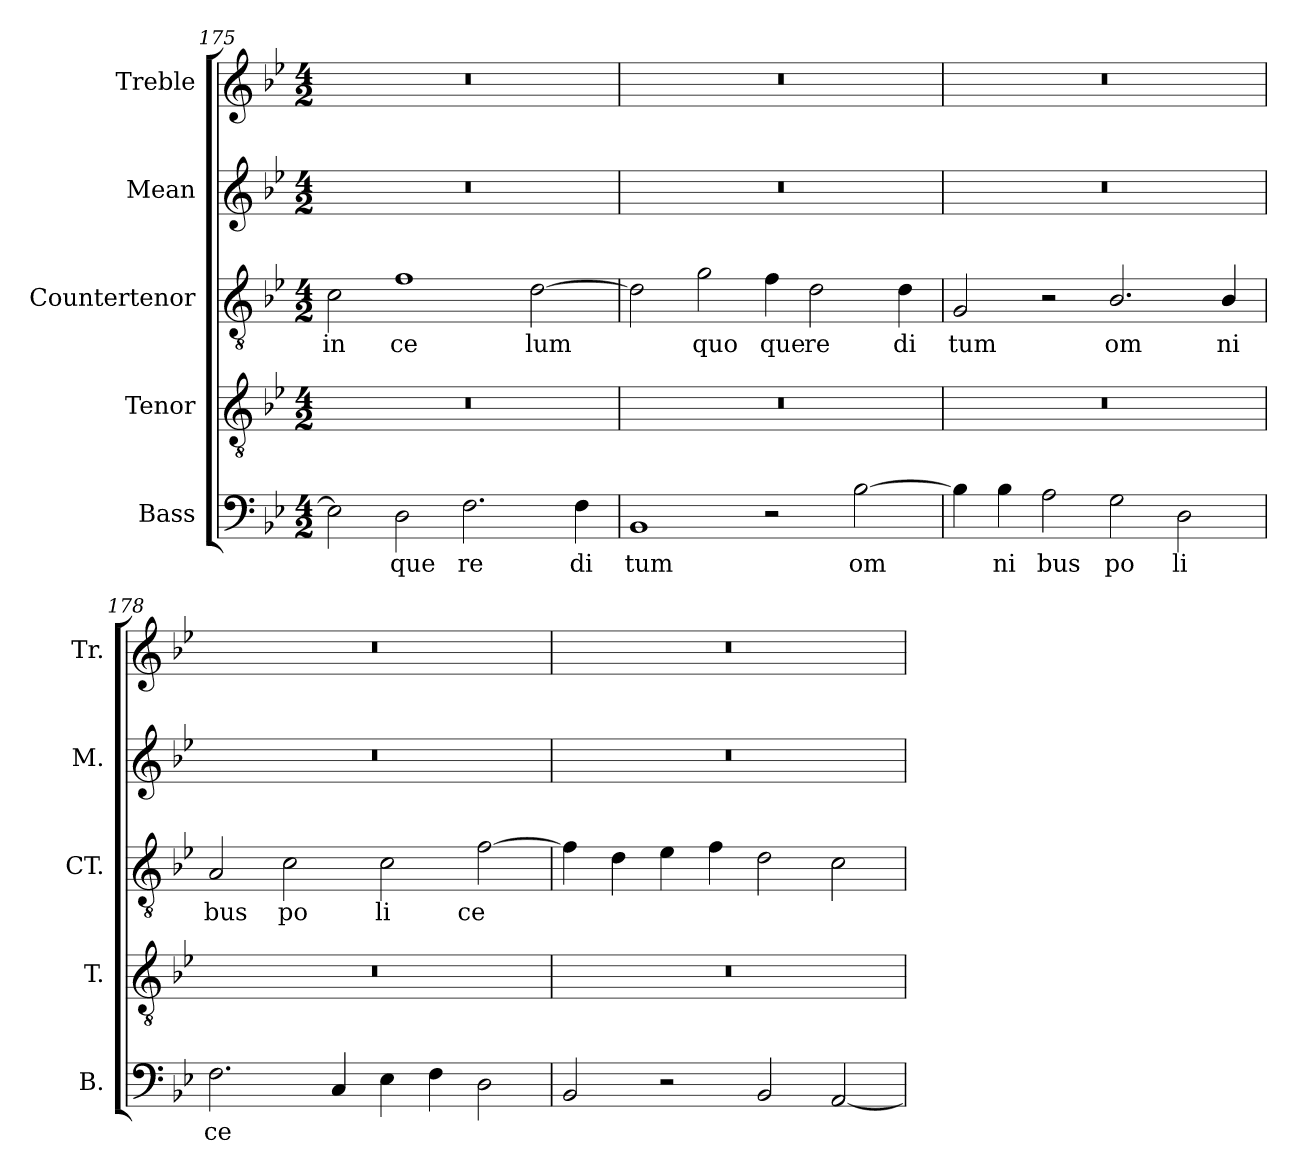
**kern	**text	**kern	**kern	**text	**kern	**kern
*part5	*part5	*part4	*part3	*part3	*part2	*part1
*staff5	*staff5	*staff4	*staff3	*staff3	*staff2	*staff1
*I"Bass	*	*I"Tenor	*I"Countertenor	*	*I"Mean	*I"Treble
*I'B.	*	*I'T.	*I'CT.	*	*I'M.	*I'Tr.
!!LO:LB:g=z
*clefF4	*	*clefGv2	*clefGv2	*	*clefG2	*clefG2
*	*	*ITrd7c12	*ITrd7c12	*	*	*
*k[b-e-]	*	*k[b-e-]	*k[b-e-]	*	*k[b-e-]	*k[b-e-]
*g:	*	*g:	*g:	*	*g:	*g:
*M4/2	*	*M4/2	*M4/2	*	*M4/2	*M4/2
=175	=175	=175	=175	=175	=175	=175
!	!	!LO:N:vis=1	!	!	!	!
!	!	!	!	!LO:LY:b:color=#000000	!LO:N:vis=1	!LO:N:vis=1
2E-i\]	.	0r	2Ci\	in	0r	0r
!	!LO:LY:b:color=#000000	!	!	!	!	!
!	!	!	!	!LO:LY:b:color=#000000	!	!
2Di\	que	.	1Fi	ce	.	.
!	!LO:LY:b:color=#000000	!	!	!	!	!
2.Fi\	re	.	.	.	.	.
!	!	!	!	!LO:LY:b:color=#000000	!	!
.	.	.	[>2Di\	lum	.	.
!	!LO:LY:b:color=#000000	!	!	!	!	!
4Fi\	di	.	.	.	.	.
=176	=176	=176	=176	=176	=176	=176
!	!LO:LY:b:color=#000000	!LO:N:vis=1	!	!	!LO:N:vis=1	!LO:N:vis=1
1BB-i	tum	0r	2Di\]	.	0r	0r
!	!	!	!	!LO:LY:b:color=#000000	!	!
.	.	.	2Gi\	quo	.	.
!	!	!	!	!LO:LY:b:color=#000000	!	!
2r	.	.	4Fi\	que	.	.
!	!	!	!	!LO:LY:b:color=#000000	!	!
.	.	.	2Di\	re	.	.
!	!LO:LY:b:color=#000000	!	!	!	!	!
[>2B-i\	om	.	.	.	.	.
!	!	!	!	!LO:LY:b:color=#000000	!	!
.	.	.	4Di\	di	.	.
=177	=177	=177	=177	=177	=177	=177
!	!	!LO:N:vis=1	!	!	!	!
!	!	!	!	!LO:LY:b:color=#000000	!LO:N:vis=1	!LO:N:vis=1
4B-i\]	.	0r	2GGi/	tum	0r	0r
!	!LO:LY:b:color=#000000	!	!	!	!	!
4B-i\	ni	.	.	.	.	.
!	!LO:LY:b:color=#000000	!	!	!	!	!
2Ai\	bus	.	2r	.	.	.
!	!LO:LY:b:color=#000000	!	!	!	!	!
!	!	!	!	!LO:LY:b:color=#000000	!	!
2Gi\	po	.	2.BB-i/	om	.	.
!	!LO:LY:b:color=#000000	!	!	!	!	!
2Di\	li	.	.	.	.	.
!	!	!	!	!LO:LY:b:color=#000000	!	!
.	.	.	4BB-i/	ni	.	.
=178	=178	=178	=178	=178	=178	=178
!	!LO:LY:b:color=#000000	!LO:N:vis=1	!	!	!	!
!	!	!	!	!LO:LY:b:color=#000000	!LO:N:vis=1	!LO:N:vis=1
2.Fi\	ce	0r	2AAi/	bus	0r	0r
!	!	!	!	!LO:LY:b:color=#000000	!	!
.	.	.	2Ci\	po	.	.
4Ci/	.	.	.	.	.	.
!	!	!	!	!LO:LY:b:color=#000000	!	!
4E-i\	.	.	2Ci\	li	.	.
4Fi\	.	.	.	.	.	.
!	!	!	!	!LO:LY:b:color=#000000	!	!
2Di\	.	.	[>2Fi\	ce	.	.
=179	=179	=179	=179	=179	=179	=179
!	!	!LO:N:vis=1	!	!	!LO:N:vis=1	!LO:N:vis=1
2BB-i/	.	0r	4Fi\]	.	0r	0r
.	.	.	4Di\	.	.	.
2r	.	.	4E-i\	.	.	.
.	.	.	4Fi\	.	.	.
2BB-i/	.	.	2Di\	.	.	.
[<2AAi/	.	.	2Ci\	.	.	.
=	=	=	=	=	=	=
*-	*-	*-	*-	*-	*-	*-
